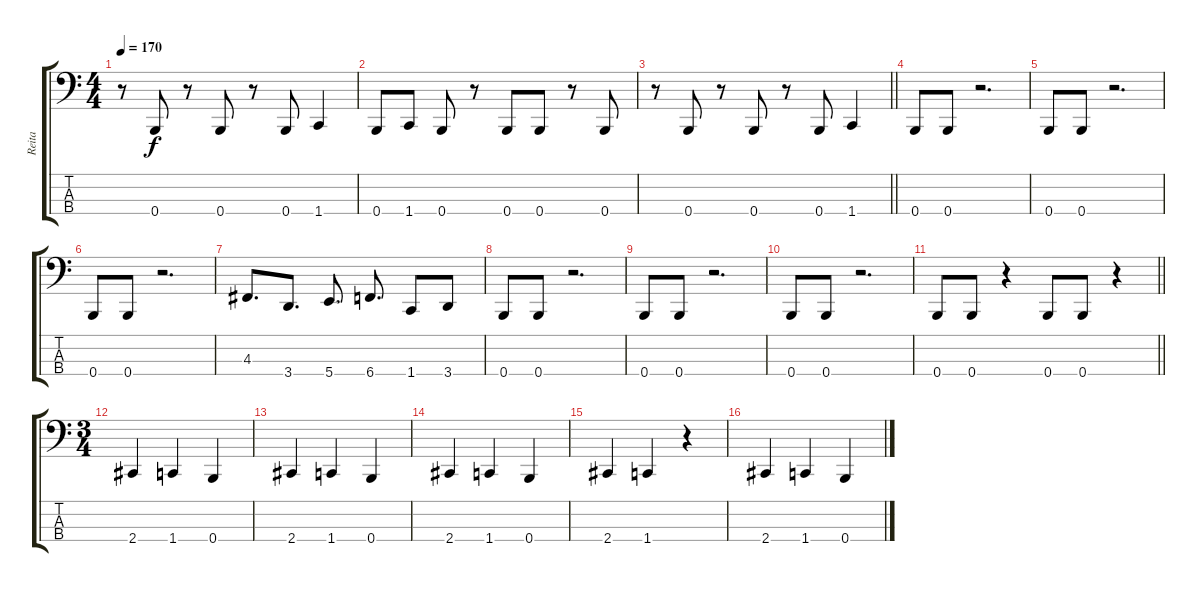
\track ("Reita" "Reita") {instrument electricbasspick}
\staff {score tabs}
\tuning (C2 G1 D1 B0) {hide}
\ts (4 4)
\tempo 170
\clef f4
\ks c
r.8{dy f} 0.4.8 r.8 0.4.8 r.8 0.4.8 1.4.4 |
0.4.8 1.4.8 0.4.8 r.8 0.4.8 0.4.8 r.8 0.4.8 |
\barLineRight lightlight
r.8 0.4.8 r.8 0.4.8 r.8 0.4.8 1.4.4 |
\section ("" "")
0.4.8 0.4.8 r.2{d} |
0.4.8 0.4.8 r.2{d} |
0.4.8 0.4.8 r.2{d} |
4.3.8{d} 3.4.8{d} 5.4.8{d} 6.4.8{d} 1.4.8 3.4.8 |
0.4.8 0.4.8 r.2{d} |
0.4.8 0.4.8 r.2{d} |
0.4.8 0.4.8 r.2{d} |
\barLineRight lightlight
0.4.8 0.4.8 r.4 0.4.8 0.4.8 r.4 |
\ts (3 4)
\section ("" "")
2.4.4 1.4.4 0.4.4 |
2.4.4 1.4.4 0.4.4 |
2.4.4 1.4.4 0.4.4 |
2.4.4 1.4.4 r.4 |
2.4.4 1.4.4 0.4.4
